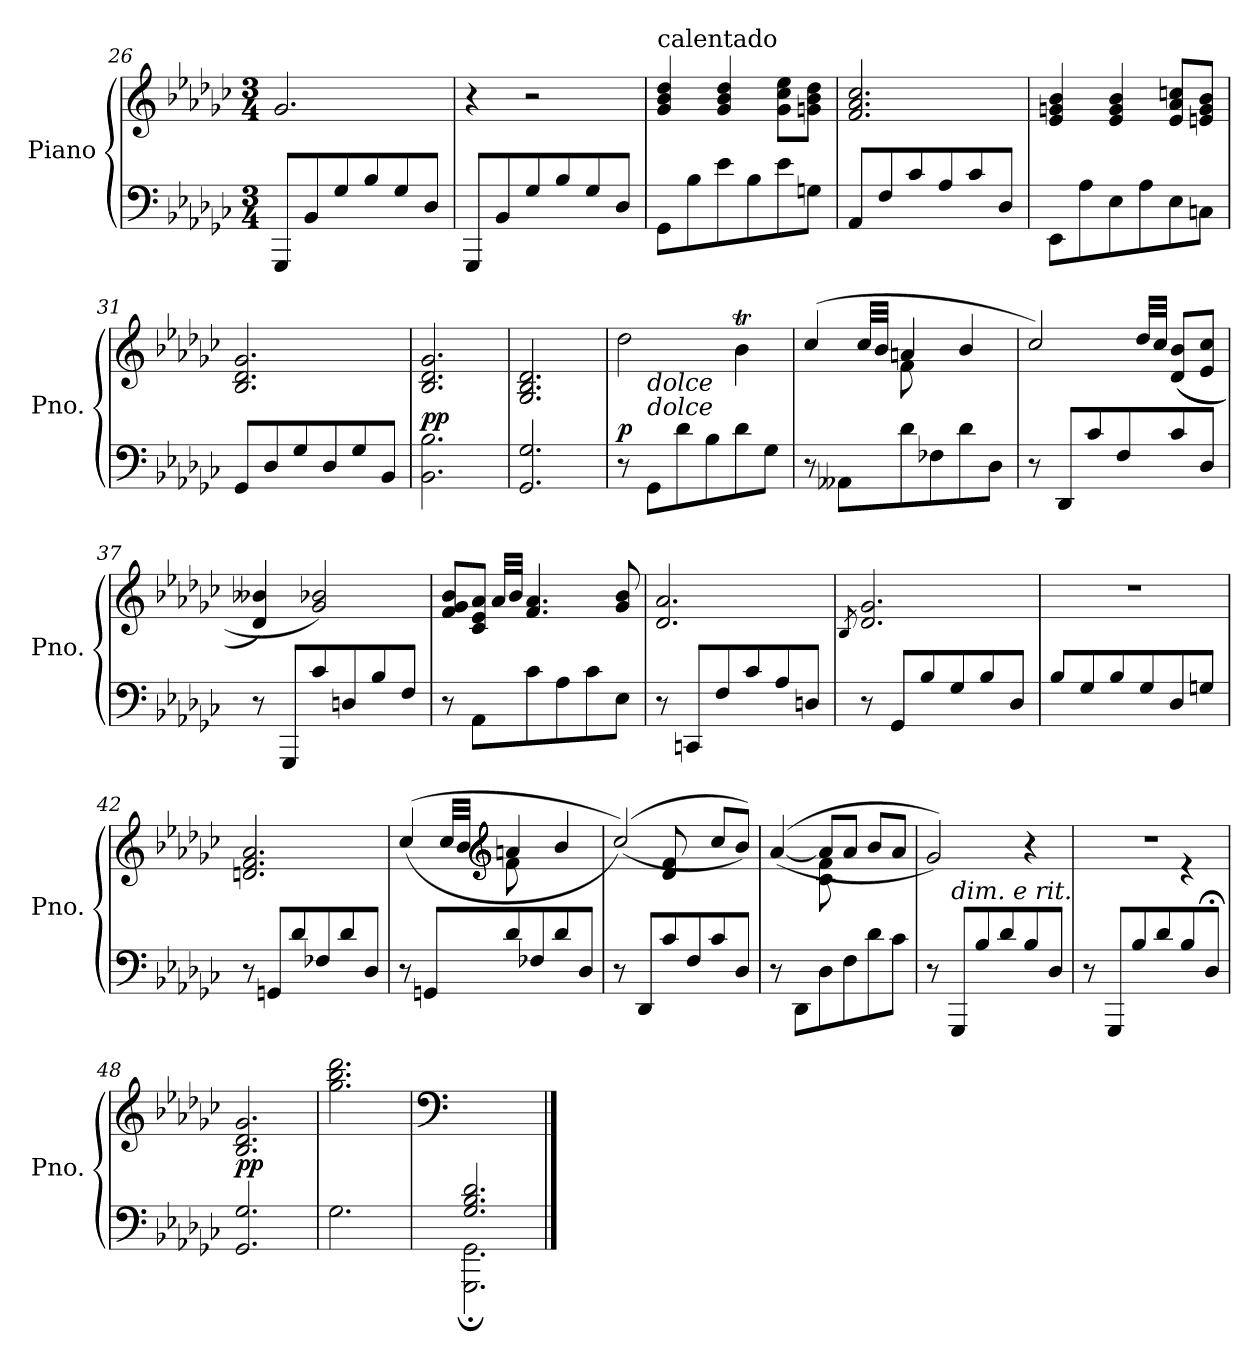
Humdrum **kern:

**kern	**kern	**dynam
*part1	*part1	*part1
*staff2	*staff1	*staff1/2
*I"Piano	*	*
*I'Pno.	*	*
*clefF4	*clefG2	*
*k[b-e-a-d-g-c-]	*k[b-e-a-d-g-c-]	*
*M3/4	*M3/4	*
=26	=26	=26
8GGG-/L	2.g-/	.
8BB-/	.	.
8G-/	.	.
8B-/	.	.
8G-/	.	.
8D-/J	.	.
!!LO:PB:g=z
=27	=27	=27
8GGG-/L	4r	.
8BB-/	.	.
8G-/	2r	.
8B-/	.	.
8G-/	.	.
8D-/J	.	.
=28	=28	=28
!	!LO:TX:a:t=calentado	!
8GG-\L	4g-/ 4b-/ 4dd-/	.
8B-\	.	.
8e-\	4g-/ 4b-/ 4dd-/	.
8B-\	.	.
8e-\	8g-\ 8cc-\ 8ee-\L	.
8Gn\J	8gn\ 8b-\ 8dd-\J	.
=29	=29	=29
8AA-/L	2.f/ 2.a-/ 2.cc-/	.
8F/	.	.
8c-/	.	.
8A-/	.	.
8c-/	.	.
8D-/J	.	.
=30	=30	=30
8EE-\L	4e-/ 4gn/ 4b-/	.
8A-\	.	.
8E-\	4e-/ 4g/ 4b-/	.
8A-\	.	.
8E-\	8e-/ 8a-/ 8ccn/L	.
8Cn\J	8en/ 8g/ 8b-/J	.
=31	=31	=31
8GG-/L	2.B-/ 2.d-/ 2.g-/	.
8D-/	.	.
8G-/	.	.
8D-/	.	.
8G-/	.	.
8BB-/J	.	.
=32	=32	=32
!	!	!LO:DY:a=2
2.BB-\ 2.B-\	2.B-/ 2.d-/ 2.g-/	pp
=33	=33	=33
2.GG-/ 2.G-/	2.G-/ 2.B-/ 2.d-/	.
!!LO:LB:g=z
=34	=34	=34
!	!	!LO:DY:a=2
8r	2dd-\	p
!LO:TX:a:i:t=dolce	!	!
!LO:TX:a:i:t=dolce	!	!
8GG-\L	.	.
8d-\	.	.
8B-\	.	.
8d-\	4b-t\	.
8G-\J	.	.
=35	=35	=35
*	*^	*
*	*	*^	*
8r	(4cc-/	4ryy	8.ryy	.
8AA--X\L	.	.	.	.
.	.	.	32cc-/LLL	.
.	.	.	32b-/JJJ	.
8d-\	4an/	8f\	2ryy	.
8F-X\	.	4.ryy	.	.
8d-\	4b-/	.	.	.
8D-\J	.	.	.	.
*	*	*v	*v	*
=36	=36	=36	=36
8r	2cc-/)	4..ryy	.
8DD-/L	.	.	.
8c-/	.	.	.
8F/	.	.	.
.	.	32dd-/LLL	.
.	.	32cc-/JJJ	.
8c-/	(>(>8d-/ 8b-/L	4ryy	.
8D-/J	8e-/ 8cc-/J	.	.
*	*v	*v	*
=37	=37	=37
8r	4d-/ 4b--X/)	.
8GGG-/L	.	.
8c-/	2g-/ 2b-X/)	.
8Dn/	.	.
8B-/	.	.
8F/J	.	.
=38	=38	=38
*	*^	*
8r	8f/ 8g-/ 8b-/L	8.ryy	.
8AA-\L	8c-/ 8e-/ 8a-/J	.	.
.	.	32a-!/LLL	.
.	.	32b-!/JJJ	.
8c-\	4.f/ 4.a-/	2ryy	.
8A-\	.	.	.
8c-\	.	.	.
8E-\J	8g-/ 8b-/	.	.
*	*v	*v	*
!!LO:LB:g=z
=39	=39	=39
8r	2.d-/ 2.a-/	.
8CCn/L	.	.
8F/	.	.
8c-/	.	.
8A-/	.	.
8Dn/J	.	.
=40	=40	=40
.	8qB-/	.
8r	2.d-/ 2.g-/	.
8GG-/L	.	.
8B-/	.	.
8G-/	.	.
8B-/	.	.
8D-/J	.	.
=41	=41	=41
8B-/L	2.r	.
8G-/	.	.
8B-/	.	.
8G-/	.	.
8D-/	.	.
8Gn/J	.	.
=42	=42	=42
8r	2.dn/ 2.f/ 2.a-/	.
8GGn/L	.	.
8d-/	.	.
8F-X/	.	.
8d-/	.	.
8D-/J	.	.
=43	=43	=43
*	*^	*
*	*	*^	*
8r	((4cc-/	4ryy	8.ryy	.
8GGn/L	.	.	.	.
.	.	.	32cc-/LLL	.
.	.	.	32b-/JJJ	.
*	*clefG2	*	*	*
8d-/	4an/	8f\	2ryy	.
8F-X/	.	4.ryy	.	.
8d-/	4b-/	.	.	.
8D-/J	.	.	.	.
*	*	*v	*v	*
!!LO:LB:g=z
=44	=44	=44	=44
8r	((2cc-/))	4ryy	.
8DD-/L	.	.	.
8c-/	.	8d-/ 8f/	.
8F/	.	4.ryy	.
8c-/	8cc-/L	.	.
8D-/J	8b-/J))	.	.
=45	=45	=45	=45
8r	(([4a-/	4ryy	.
8DD-\L	.	.	.
8D-\	8a-/L]	8c-\ 8f\	.
8F\	8a-/J	4.ryy	.
8d-\	8b-/L	.	.
8c-\J	8a-/J	.	.
*	*v	*v	*
=46	=46	=46
8r	2g-/))	.
!LO:TX:a:i:t=dim. e rit.	!	!
8GGG-/L	.	.
8B-/	.	.
8d-/	.	.
8B-/	4r	.
8D-/J	.	.
=47	=47	=47
*	*^	*
8r	2.r	2ryy	.
8GGG-/L	.	.	.
8B-/	.	.	.
8d-/	.	.	.
8B-/	.	4r	.
8D-;</J	.	.	.
*	*v	*v	*
=48	=48	=48
*	*MM60	*
!	!	!LO:DY:a=2
2.GG-/ 2.G-/	2.B-/ 2.d-/ 2.g-/	pp
=49	=49	=49
2.G-\	2.gg-\ 2.bb-\ 2.ddd-\	.
=50	=50	=50
*	*clefF4	*
*	*MM18	*
*^	*	*
2.G-/ 2.B-/ 2.d-/	2.GGG-\;< 2.GG-\;<	2.ryy	.
*v	*v	*	*
==	==	==
*-	*-	*-
